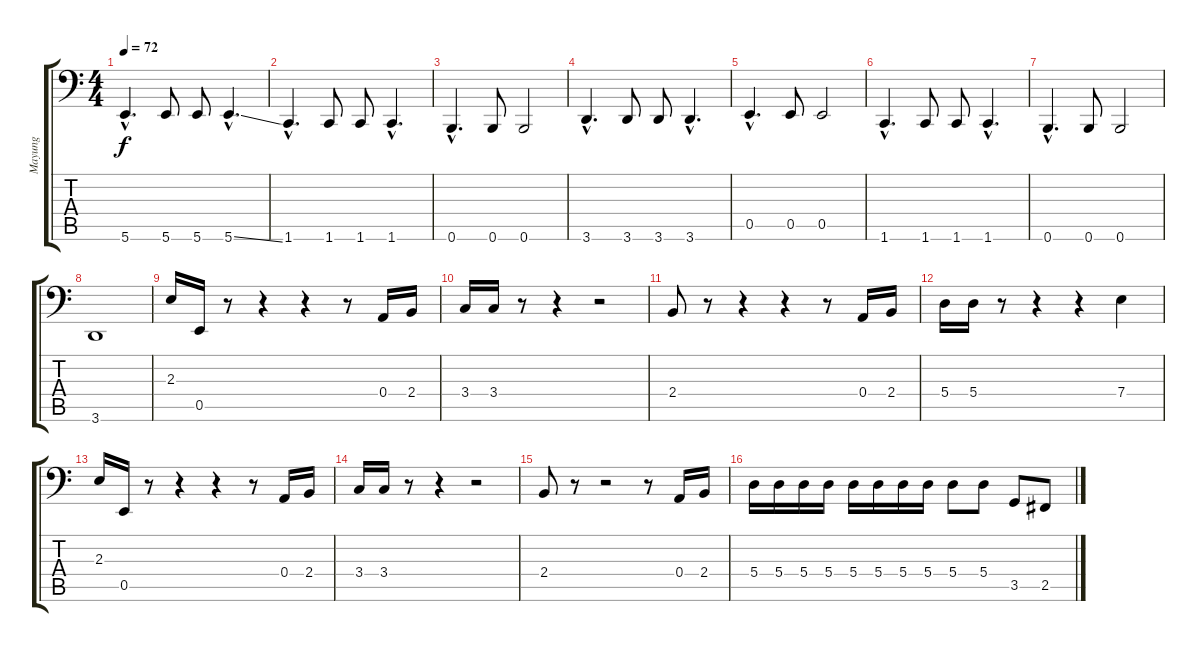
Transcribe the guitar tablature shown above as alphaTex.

\track ("Mayung" "Mayung") {instrument electricbassfinger}
\staff {score tabs}
\tuning (C3 G2 D2 A1 E1 B0) {hide}
\ts (4 4)
\tempo 72
\clef f4
\ks c
5.6{hac}.4{d dy f} 5.6.8 5.6.8 5.6{ss hac}.4{d} |
1.6{hac}.4{d} 1.6.8 1.6.8 1.6{hac}.4{d} |
0.6{hac}.4{d} 0.6.8 0.6.2 |
3.6{hac}.4{d} 3.6.8 3.6.8 3.6{hac}.4{d} |
0.5{hac}.4{d} 0.5.8 0.5.2 |
1.6{hac}.4{d} 1.6.8 1.6.8 1.6{hac}.4{d} |
0.6{hac}.4{d} 0.6.8 0.6.2 |
3.6.1 |
2.3.16 0.5.16 r.8 r.4 r.4 r.8 0.4.16 2.4.16 |
3.4.16 3.4.16 r.8 r.4 r.2 |
2.4.8 r.8 r.4 r.4 r.8 0.4.16 2.4.16 |
5.4.16 5.4.16 r.8 r.4 r.4 7.4.4 |
2.3.16 0.5.16 r.8 r.4 r.4 r.8 0.4.16 2.4.16 |
3.4.16 3.4.16 r.8 r.4 r.2 |
2.4.8 r.8 r.2 r.8 0.4.16 2.4.16 |
5.4.16 5.4.16 5.4.16 5.4.16 5.4.16 5.4.16 5.4.16 5.4.16 5.4.8 5.4.8 3.5.8 2.5.8
